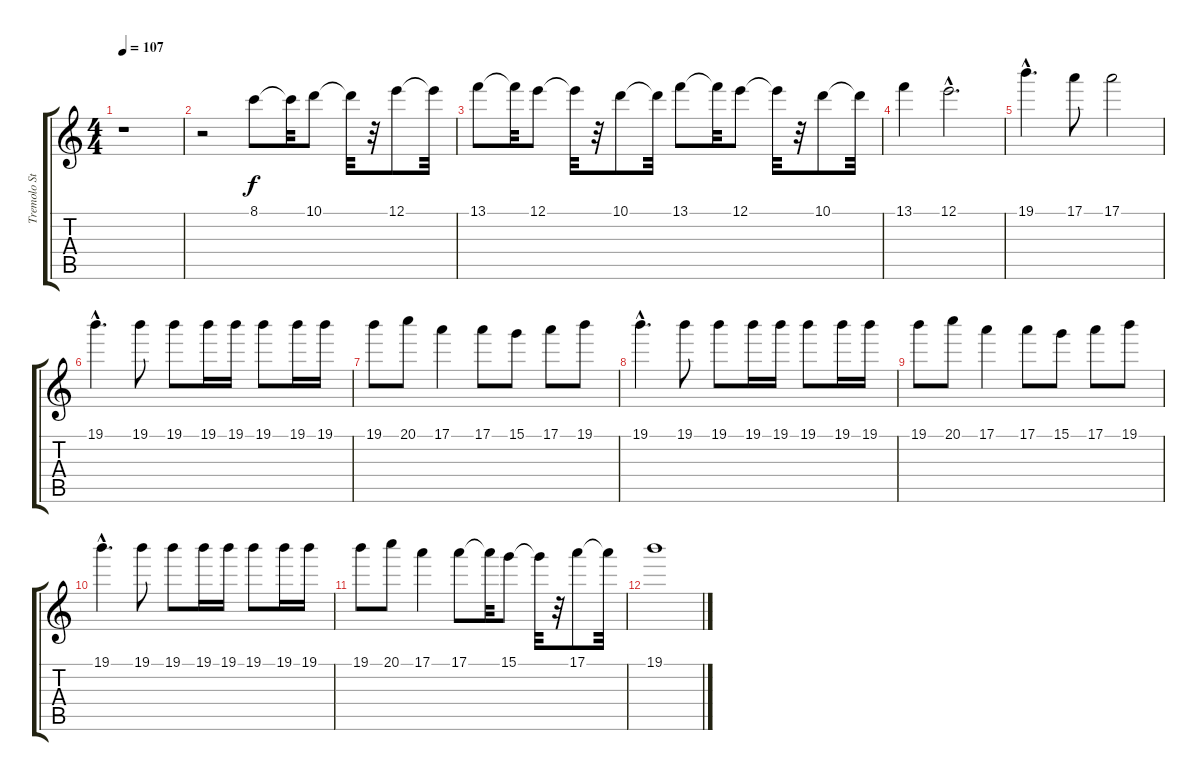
\track ("Tremolo Strings" "Tremolo St") {instrument distortionguitar}
\staff {score tabs}
\tuning (E4 B3 G3 D3 A2 E2) {hide}
\ts (4 4)
\tempo 107
\clef g2
\ks c
r.1{dy f} |
r.2 8.1.8 8.1{t}.32 10.1.8 10.1{t}.32 r.32 12.1.8 12.1{t}.32 |
13.1.8 13.1{t}.32 12.1.8 12.1{t}.32 r.32 10.1.8 10.1{t}.32 13.1.8 13.1{t}.32 12.1.8 12.1{t}.32 r.32 10.1.8 10.1{t}.32 |
13.1.4 12.1{hac}.2{d} |
19.1{hac}.4{d} 17.1.8 17.1.2 |
19.1{hac}.4{d} 19.1.8 19.1.8 19.1.16 19.1.16 19.1.8 19.1.16 19.1.16 |
19.1.8 20.1.8 17.1.4 17.1.8 15.1.8 17.1.8 19.1.8 |
19.1{hac}.4{d} 19.1.8 19.1.8 19.1.16 19.1.16 19.1.8 19.1.16 19.1.16 |
19.1.8 20.1.8 17.1.4 17.1.8 15.1.8 17.1.8 19.1.8 |
19.1{hac}.4{d} 19.1.8 19.1.8 19.1.16 19.1.16 19.1.8 19.1.16 19.1.16 |
19.1.8 20.1.8 17.1.4 17.1.8 17.1{t}.32 15.1.8 15.1{t}.32 r.32 17.1.8 17.1{t}.32 |
19.1.1
